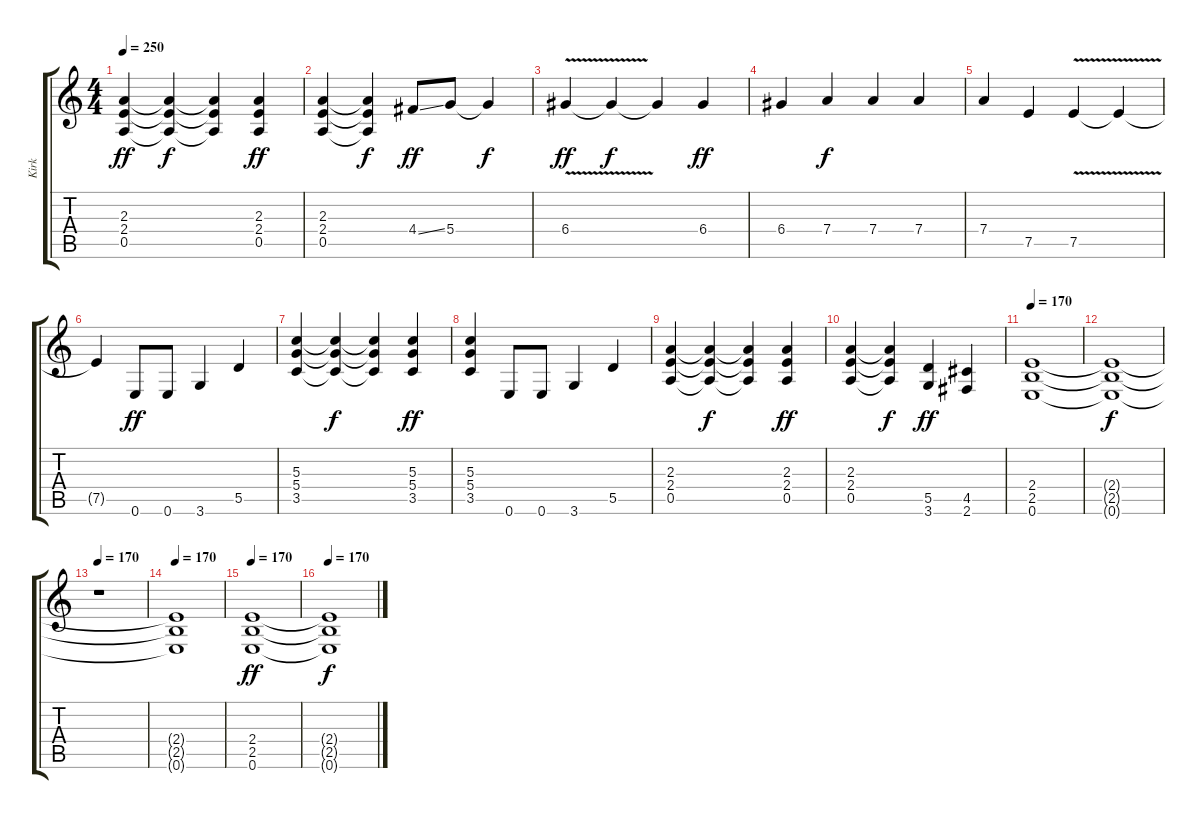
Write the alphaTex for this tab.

\track ("Kirk" "Kirk") {instrument distortionguitar}
\staff {score tabs}
\tuning (E4 B3 G3 D3 A2 E2) {hide}
\ts (4 4)
\tempo 250
\clef g2
\ks c
(2.3 2.4 0.5).4{dy ff} (2.3{t} 2.4{t} 0.5{t}).4{dy f} (2.3{t} 2.4{t} 0.5{t}).4 (2.3 2.4 0.5).4{dy ff} |
(2.3 2.4 0.5).4 (2.3{t} 2.4{t} 0.5{t}).4{dy f} 4.4{ss}.8{dy ff} 5.4.8 5.4{t}.4{dy f} |
6.4{v}.4{dy ff} 6.4{t}.4{dy f} 6.4{t}.4 6.4.4{dy ff} |
6.4.4 7.4.4{dy f} 7.4.4 7.4.4 |
7.4.4 7.5.4 7.5{v}.4 7.5{t}.4 |
7.5{t}.4 0.6.8{dy ff} 0.6.8 3.6.4 5.5.4 |
(5.3 5.4 3.5).4 (5.3{t} 5.4{t} 3.5{t}).4{dy f} (5.3{t} 5.4{t} 3.5{t}).4 (5.3 5.4 3.5).4{dy ff} |
(5.3 5.4 3.5).4 0.6.8 0.6.8 3.6.4 5.5.4 |
(2.3 2.4 0.5).4 (2.3{t} 2.4{t} 0.5{t}).4{dy f} (2.3{t} 2.4{t} 0.5{t}).4 (2.3 2.4 0.5).4{dy ff} |
(2.3 2.4 0.5).4 (2.3{t} 2.4{t} 0.5{t}).4{dy f} (5.5 3.6).4{dy ff} (4.5 2.6).4 |
\tempo 170
(2.4 2.5 0.6).1{volume 13} |
(2.4{t} 2.5{t} 0.6{t}).1{dy f volume 8} |
\tempo 170
r.1 |
\tempo 170
(2.4{t} 2.5{t} 0.6{t}).1 |
\tempo 170
(2.4 2.5 0.6).1{dy ff volume 13} |
\tempo 170
(2.4{t} 2.5{t} 0.6{t}).1{dy f volume 12}
